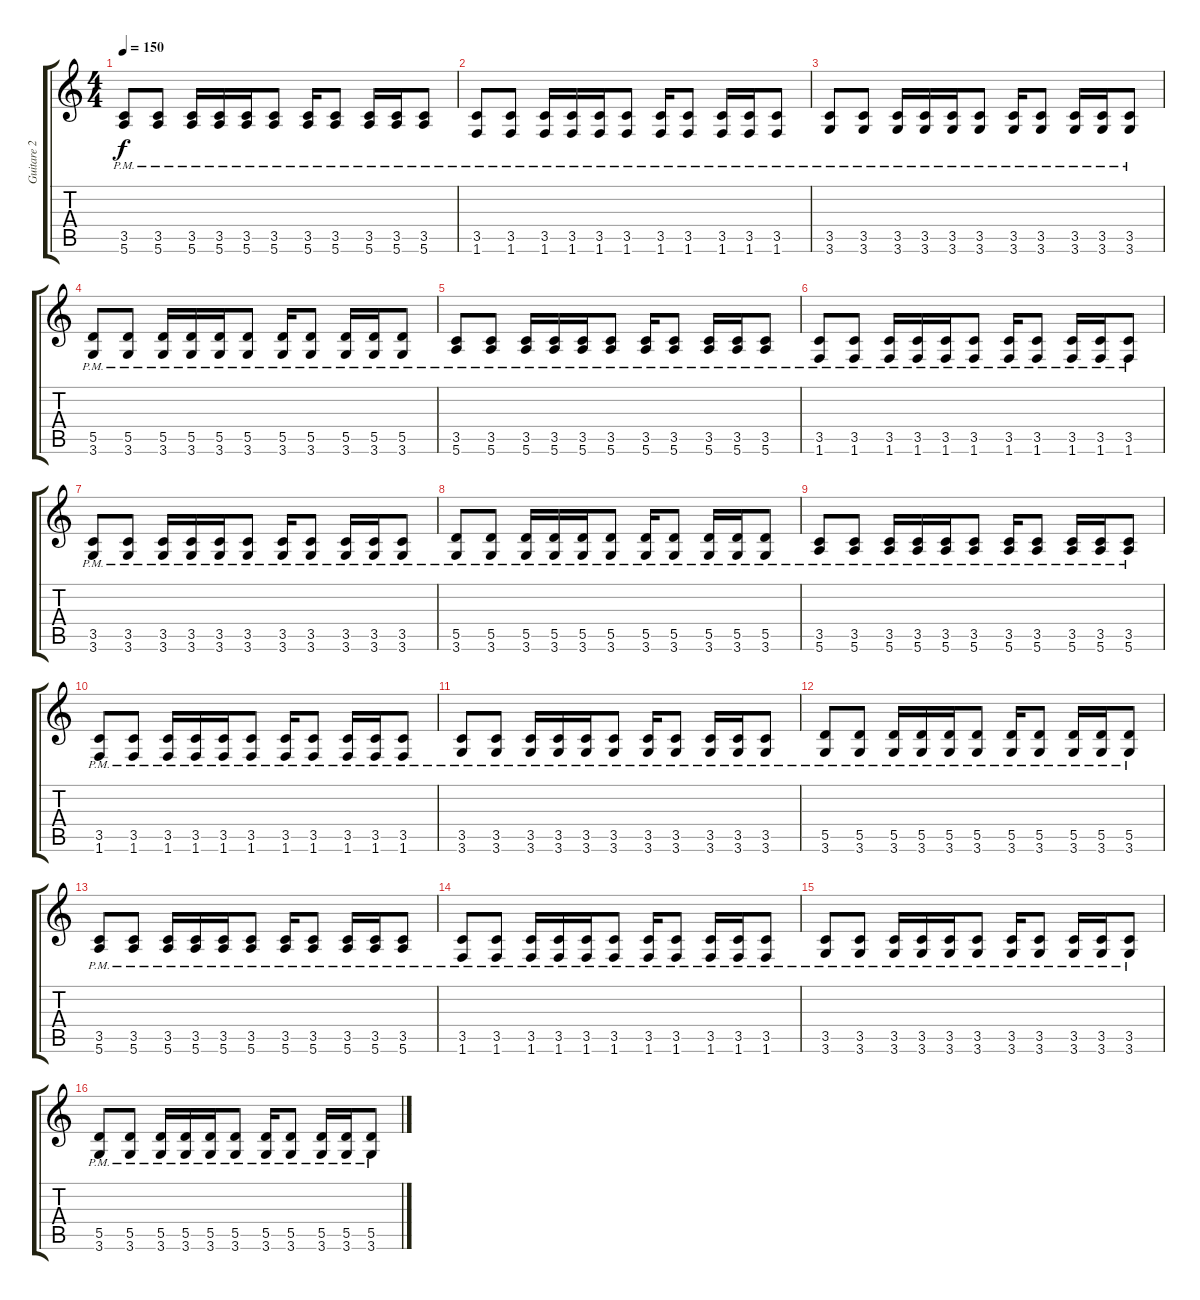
\track ("Guitare 2" "Guitare 2") {instrument distortionguitar}
\staff {score tabs}
\tuning (E4 B3 G3 D3 A2 E2) {hide}
\ts (4 4)
\tempo 150
\clef g2
\ks c
(3.5{pm} 5.6{pm}).8{dy f} (3.5{pm} 5.6{pm}).8 (3.5{pm} 5.6{pm}).16 (3.5{pm} 5.6{pm}).16 (3.5{pm} 5.6{pm}).16 (3.5{pm} 5.6{pm}).8 (3.5{pm} 5.6{pm}).16 (3.5{pm} 5.6{pm}).8 (3.5{pm} 5.6{pm}).16 (3.5{pm} 5.6{pm}).16 (3.5{pm} 5.6{pm}).8 |
(3.5{pm} 1.6{pm}).8 (3.5{pm} 1.6{pm}).8 (3.5{pm} 1.6{pm}).16 (3.5{pm} 1.6{pm}).16 (3.5{pm} 1.6{pm}).16 (3.5{pm} 1.6{pm}).8 (3.5{pm} 1.6{pm}).16 (3.5{pm} 1.6{pm}).8 (3.5{pm} 1.6{pm}).16 (3.5{pm} 1.6{pm}).16 (3.5{pm} 1.6{pm}).8 |
(3.5{pm} 3.6{pm}).8 (3.5{pm} 3.6{pm}).8 (3.5{pm} 3.6{pm}).16 (3.5{pm} 3.6{pm}).16 (3.5{pm} 3.6{pm}).16 (3.5{pm} 3.6{pm}).8 (3.5{pm} 3.6{pm}).16 (3.5{pm} 3.6{pm}).8 (3.5{pm} 3.6{pm}).16 (3.5{pm} 3.6{pm}).16 (3.5{pm} 3.6{pm}).8 |
(5.5{pm} 3.6{pm}).8 (5.5{pm} 3.6{pm}).8 (5.5{pm} 3.6{pm}).16 (5.5{pm} 3.6{pm}).16 (5.5{pm} 3.6{pm}).16 (5.5{pm} 3.6{pm}).8 (5.5{pm} 3.6{pm}).16 (5.5{pm} 3.6{pm}).8 (5.5{pm} 3.6{pm}).16 (5.5{pm} 3.6{pm}).16 (5.5{pm} 3.6{pm}).8 |
(3.5{pm} 5.6{pm}).8 (3.5{pm} 5.6{pm}).8 (3.5{pm} 5.6{pm}).16 (3.5{pm} 5.6{pm}).16 (3.5{pm} 5.6{pm}).16 (3.5{pm} 5.6{pm}).8 (3.5{pm} 5.6{pm}).16 (3.5{pm} 5.6{pm}).8 (3.5{pm} 5.6{pm}).16 (3.5{pm} 5.6{pm}).16 (3.5{pm} 5.6{pm}).8 |
(3.5{pm} 1.6{pm}).8 (3.5{pm} 1.6{pm}).8 (3.5{pm} 1.6{pm}).16 (3.5{pm} 1.6{pm}).16 (3.5{pm} 1.6{pm}).16 (3.5{pm} 1.6{pm}).8 (3.5{pm} 1.6{pm}).16 (3.5{pm} 1.6{pm}).8 (3.5{pm} 1.6{pm}).16 (3.5{pm} 1.6{pm}).16 (3.5{pm} 1.6{pm}).8 |
(3.5{pm} 3.6{pm}).8 (3.5{pm} 3.6{pm}).8 (3.5{pm} 3.6{pm}).16 (3.5{pm} 3.6{pm}).16 (3.5{pm} 3.6{pm}).16 (3.5{pm} 3.6{pm}).8 (3.5{pm} 3.6{pm}).16 (3.5{pm} 3.6{pm}).8 (3.5{pm} 3.6{pm}).16 (3.5{pm} 3.6{pm}).16 (3.5{pm} 3.6{pm}).8 |
(5.5{pm} 3.6{pm}).8 (5.5{pm} 3.6{pm}).8 (5.5{pm} 3.6{pm}).16 (5.5{pm} 3.6{pm}).16 (5.5{pm} 3.6{pm}).16 (5.5{pm} 3.6{pm}).8 (5.5{pm} 3.6{pm}).16 (5.5{pm} 3.6{pm}).8 (5.5{pm} 3.6{pm}).16 (5.5{pm} 3.6{pm}).16 (5.5{pm} 3.6{pm}).8 |
(3.5{pm} 5.6{pm}).8 (3.5{pm} 5.6{pm}).8 (3.5{pm} 5.6{pm}).16 (3.5{pm} 5.6{pm}).16 (3.5{pm} 5.6{pm}).16 (3.5{pm} 5.6{pm}).8 (3.5{pm} 5.6{pm}).16 (3.5{pm} 5.6{pm}).8 (3.5{pm} 5.6{pm}).16 (3.5{pm} 5.6{pm}).16 (3.5{pm} 5.6{pm}).8 |
(3.5{pm} 1.6{pm}).8 (3.5{pm} 1.6{pm}).8 (3.5{pm} 1.6{pm}).16 (3.5{pm} 1.6{pm}).16 (3.5{pm} 1.6{pm}).16 (3.5{pm} 1.6{pm}).8 (3.5{pm} 1.6{pm}).16 (3.5{pm} 1.6{pm}).8 (3.5{pm} 1.6{pm}).16 (3.5{pm} 1.6{pm}).16 (3.5{pm} 1.6{pm}).8 |
(3.5{pm} 3.6{pm}).8 (3.5{pm} 3.6{pm}).8 (3.5{pm} 3.6{pm}).16 (3.5{pm} 3.6{pm}).16 (3.5{pm} 3.6{pm}).16 (3.5{pm} 3.6{pm}).8 (3.5{pm} 3.6{pm}).16 (3.5{pm} 3.6{pm}).8 (3.5{pm} 3.6{pm}).16 (3.5{pm} 3.6{pm}).16 (3.5{pm} 3.6{pm}).8 |
(5.5{pm} 3.6{pm}).8 (5.5{pm} 3.6{pm}).8 (5.5{pm} 3.6{pm}).16 (5.5{pm} 3.6{pm}).16 (5.5{pm} 3.6{pm}).16 (5.5{pm} 3.6{pm}).8 (5.5{pm} 3.6{pm}).16 (5.5{pm} 3.6{pm}).8 (5.5{pm} 3.6{pm}).16 (5.5{pm} 3.6{pm}).16 (5.5{pm} 3.6{pm}).8 |
(3.5{pm} 5.6{pm}).8 (3.5{pm} 5.6{pm}).8 (3.5{pm} 5.6{pm}).16 (3.5{pm} 5.6{pm}).16 (3.5{pm} 5.6{pm}).16 (3.5{pm} 5.6{pm}).8 (3.5{pm} 5.6{pm}).16 (3.5{pm} 5.6{pm}).8 (3.5{pm} 5.6{pm}).16 (3.5{pm} 5.6{pm}).16 (3.5{pm} 5.6{pm}).8 |
(3.5{pm} 1.6{pm}).8 (3.5{pm} 1.6{pm}).8 (3.5{pm} 1.6{pm}).16 (3.5{pm} 1.6{pm}).16 (3.5{pm} 1.6{pm}).16 (3.5{pm} 1.6{pm}).8 (3.5{pm} 1.6{pm}).16 (3.5{pm} 1.6{pm}).8 (3.5{pm} 1.6{pm}).16 (3.5{pm} 1.6{pm}).16 (3.5{pm} 1.6{pm}).8 |
(3.5{pm} 3.6{pm}).8 (3.5{pm} 3.6{pm}).8 (3.5{pm} 3.6{pm}).16 (3.5{pm} 3.6{pm}).16 (3.5{pm} 3.6{pm}).16 (3.5{pm} 3.6{pm}).8 (3.5{pm} 3.6{pm}).16 (3.5{pm} 3.6{pm}).8 (3.5{pm} 3.6{pm}).16 (3.5{pm} 3.6{pm}).16 (3.5{pm} 3.6{pm}).8 |
(5.5{pm} 3.6{pm}).8 (5.5{pm} 3.6{pm}).8 (5.5{pm} 3.6{pm}).16 (5.5{pm} 3.6{pm}).16 (5.5{pm} 3.6{pm}).16 (5.5{pm} 3.6{pm}).8 (5.5{pm} 3.6{pm}).16 (5.5{pm} 3.6{pm}).8 (5.5{pm} 3.6{pm}).16 (5.5{pm} 3.6{pm}).16 (5.5{pm} 3.6{pm}).8
